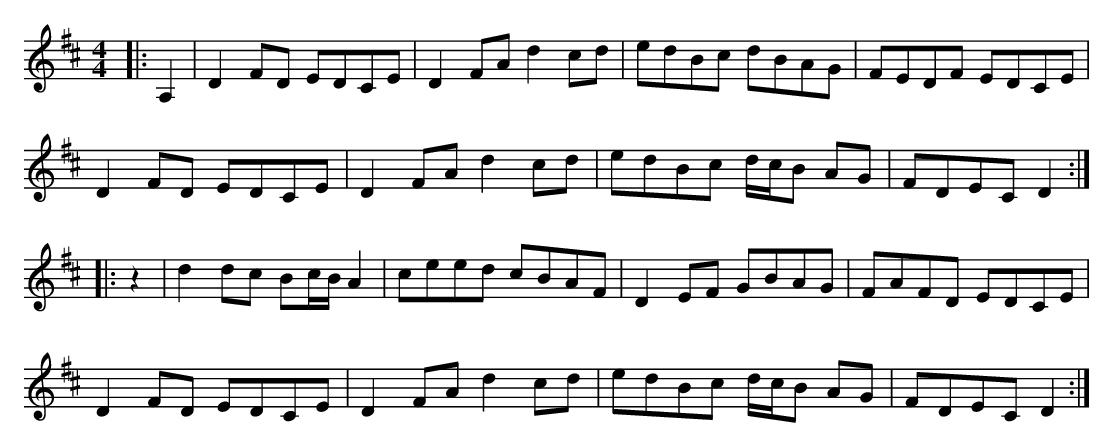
X:1
M:4/4
K:D
|:A,2|D2FD EDCE|D2FA d2cd|edBc dBAG|FEDF EDCE|
D2FD EDCE|D2FA d2cd|edBc d/c/B AG|FDEC D2:|
|:z2|d2dc Bc/B/ A2|ceed cBAF|D2EF GBAG|FAFD EDCE|
D2FD EDCE|D2FA d2cd|edBc d/c/B AG|FDEC D2:|
